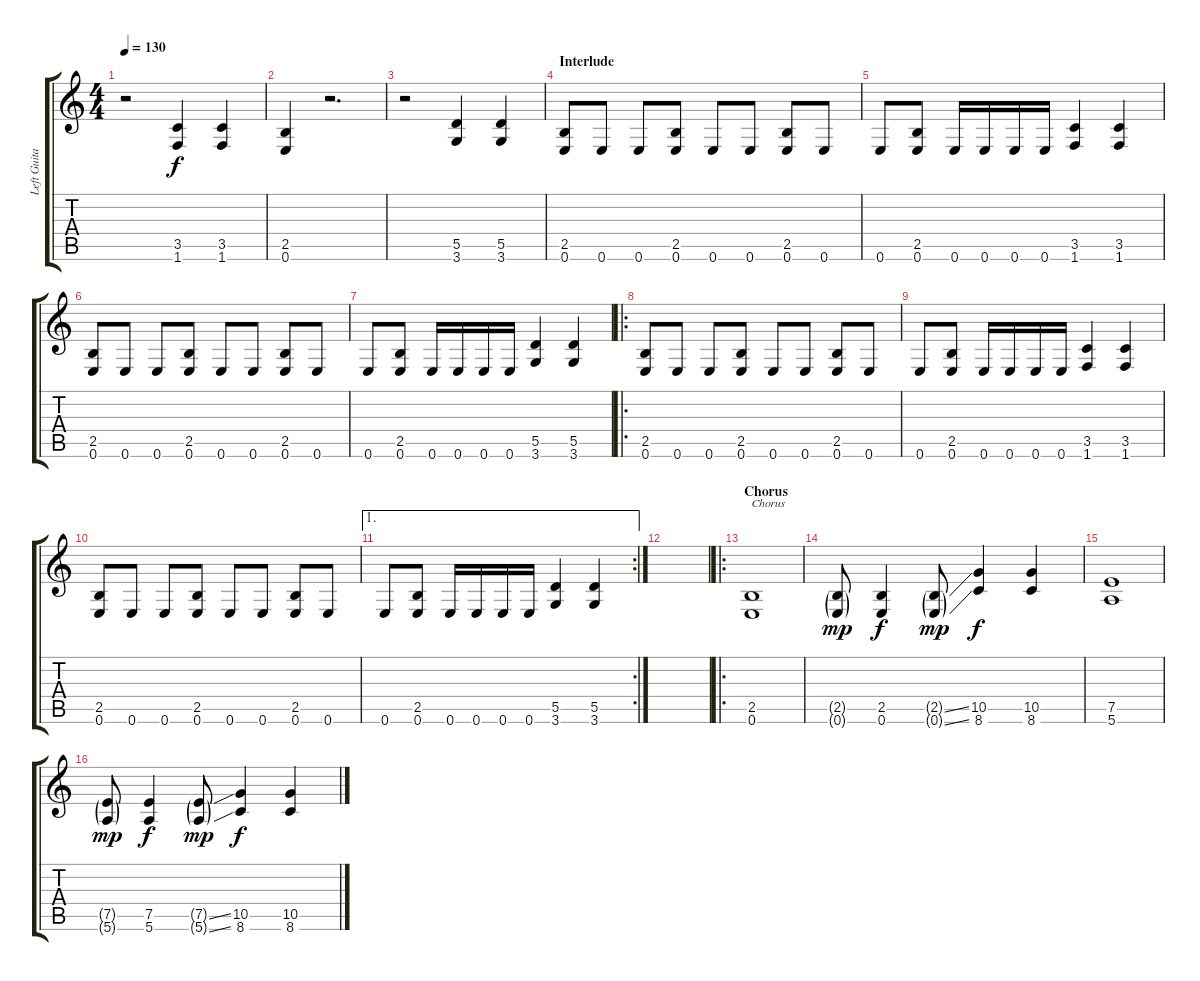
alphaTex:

\track ("Left Guitar" "Left Guita") {instrument distortionguitar}
\staff {score tabs}
\tuning (E4 B3 G3 D3 A2 E2) {hide}
\ts (4 4)
\tempo 130
\clef g2
\ks c
r.2{dy f} (3.5 1.6).4 (3.5 1.6).4 |
(2.5 0.6).4 r.2{d} |
r.2 (5.5 3.6).4 (5.5 3.6).4 |
\section ("" "Interlude")
(2.5 0.6).8 0.6.8 0.6.8 (2.5 0.6).8 0.6.8 0.6.8 (2.5 0.6).8 0.6.8 |
0.6.8 (2.5 0.6).8 0.6.16 0.6.16 0.6.16 0.6.16 (3.5 1.6).4 (3.5 1.6).4 |
(2.5 0.6).8 0.6.8 0.6.8 (2.5 0.6).8 0.6.8 0.6.8 (2.5 0.6).8 0.6.8 |
0.6.8 (2.5 0.6).8 0.6.16 0.6.16 0.6.16 0.6.16 (5.5 3.6).4 (5.5 3.6).4 |
\ro
(2.5 0.6).8 0.6.8 0.6.8 (2.5 0.6).8 0.6.8 0.6.8 (2.5 0.6).8 0.6.8 |
0.6.8 (2.5 0.6).8 0.6.16 0.6.16 0.6.16 0.6.16 (3.5 1.6).4 (3.5 1.6).4 |
(2.5 0.6).8 0.6.8 0.6.8 (2.5 0.6).8 0.6.8 0.6.8 (2.5 0.6).8 0.6.8 |
\ae 1
\rc 2
0.6.8 (2.5 0.6).8 0.6.16 0.6.16 0.6.16 0.6.16 (5.5 3.6).4 (5.5 3.6).4 |
|
\ro
\section ("" "Chorus")
(2.5 0.6).1{txt "Chorus"} |
(2.5{g} 0.6{g}).8{dy mp} (2.5 0.6).4{dy f} (2.5{ss g} 0.6{ss g}).8{dy mp} (10.5 8.6).4{dy f} (10.5 8.6).4 |
(7.5 5.6).1 |
(7.5{g} 5.6{g}).8{dy mp} (7.5 5.6).4{dy f} (7.5{ss g} 5.6{ss g}).8{dy mp} (10.5 8.6).4{dy f} (10.5 8.6).4
